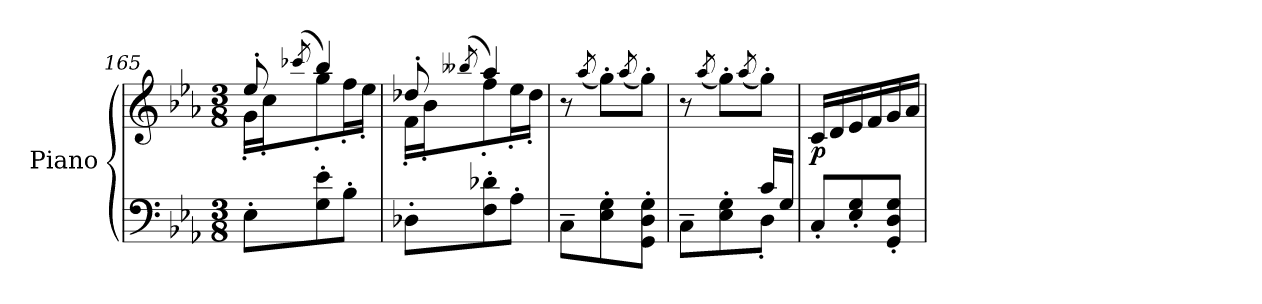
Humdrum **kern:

**kern	**kern	**dynam
*part1	*part1	*part1
*staff2	*staff1	*staff1/2
*I"Piano	*	*
*I'Pno.	*	*
*clefF4	*clefG2	*
*k[b-e-a-]	*k[b-e-a-]	*
*M3/8	*M3/8	*
=165	=165	=165
*	*^	*
8E-'\L	8ee-'/	16g'\LL	.
.	.	16cc'\J	.
.	(>8qccc-X/	.	.
8G\' 8e-\'	4bb-/)	8gg'\	.
8B-'\J	.	16ff'\L	.
.	.	16ee-'\JJ	.
=166	=166	=166	=166
8D-X'\L	8dd-X'/	16f'\LL	.
.	.	16b-'\J	.
.	(>8qbb--X/	.	.
8F\' 8d-X\'	4aa-/)	8ff'\	.
8A-'\J	.	16ee-'\L	.
.	.	16dd-'\JJ	.
=167	=167	=167	=167
!	!	!	!LO:DY:b=2
!	!	!	!LO:DY:n=1:b
*	*v	*v	*
8C~\L	8r	p f
.	(<8qaa-/	.
8E-\' 8G\'	8gg'\L)	.
.	(<8qaa-/	.
8GG\' 8D\' 8G\'J	8gg'\J)	.
=168	=168	=168
*^	*	*
4ryy	8C~\L	8r	.
.	.	(<8qaa-/	.
.	8E-\' 8G\'	8gg'\L)	.
.	.	(<8qaa-/	.
16c/LL	8D'\J	8gg'\J)	.
16G/JJ	.	.	.
*v	*v	*	*
=169	=169	=169
!	!	!LO:DY:b
8C'/L	16c/LL	p
.	16d/	.
8E-/' 8G/'	16e-/	.
.	16f/	.
8GG/' 8D/' 8G/'J	16g/	.
.	16a-/JJ	.
=	=	=
*-	*-	*-
